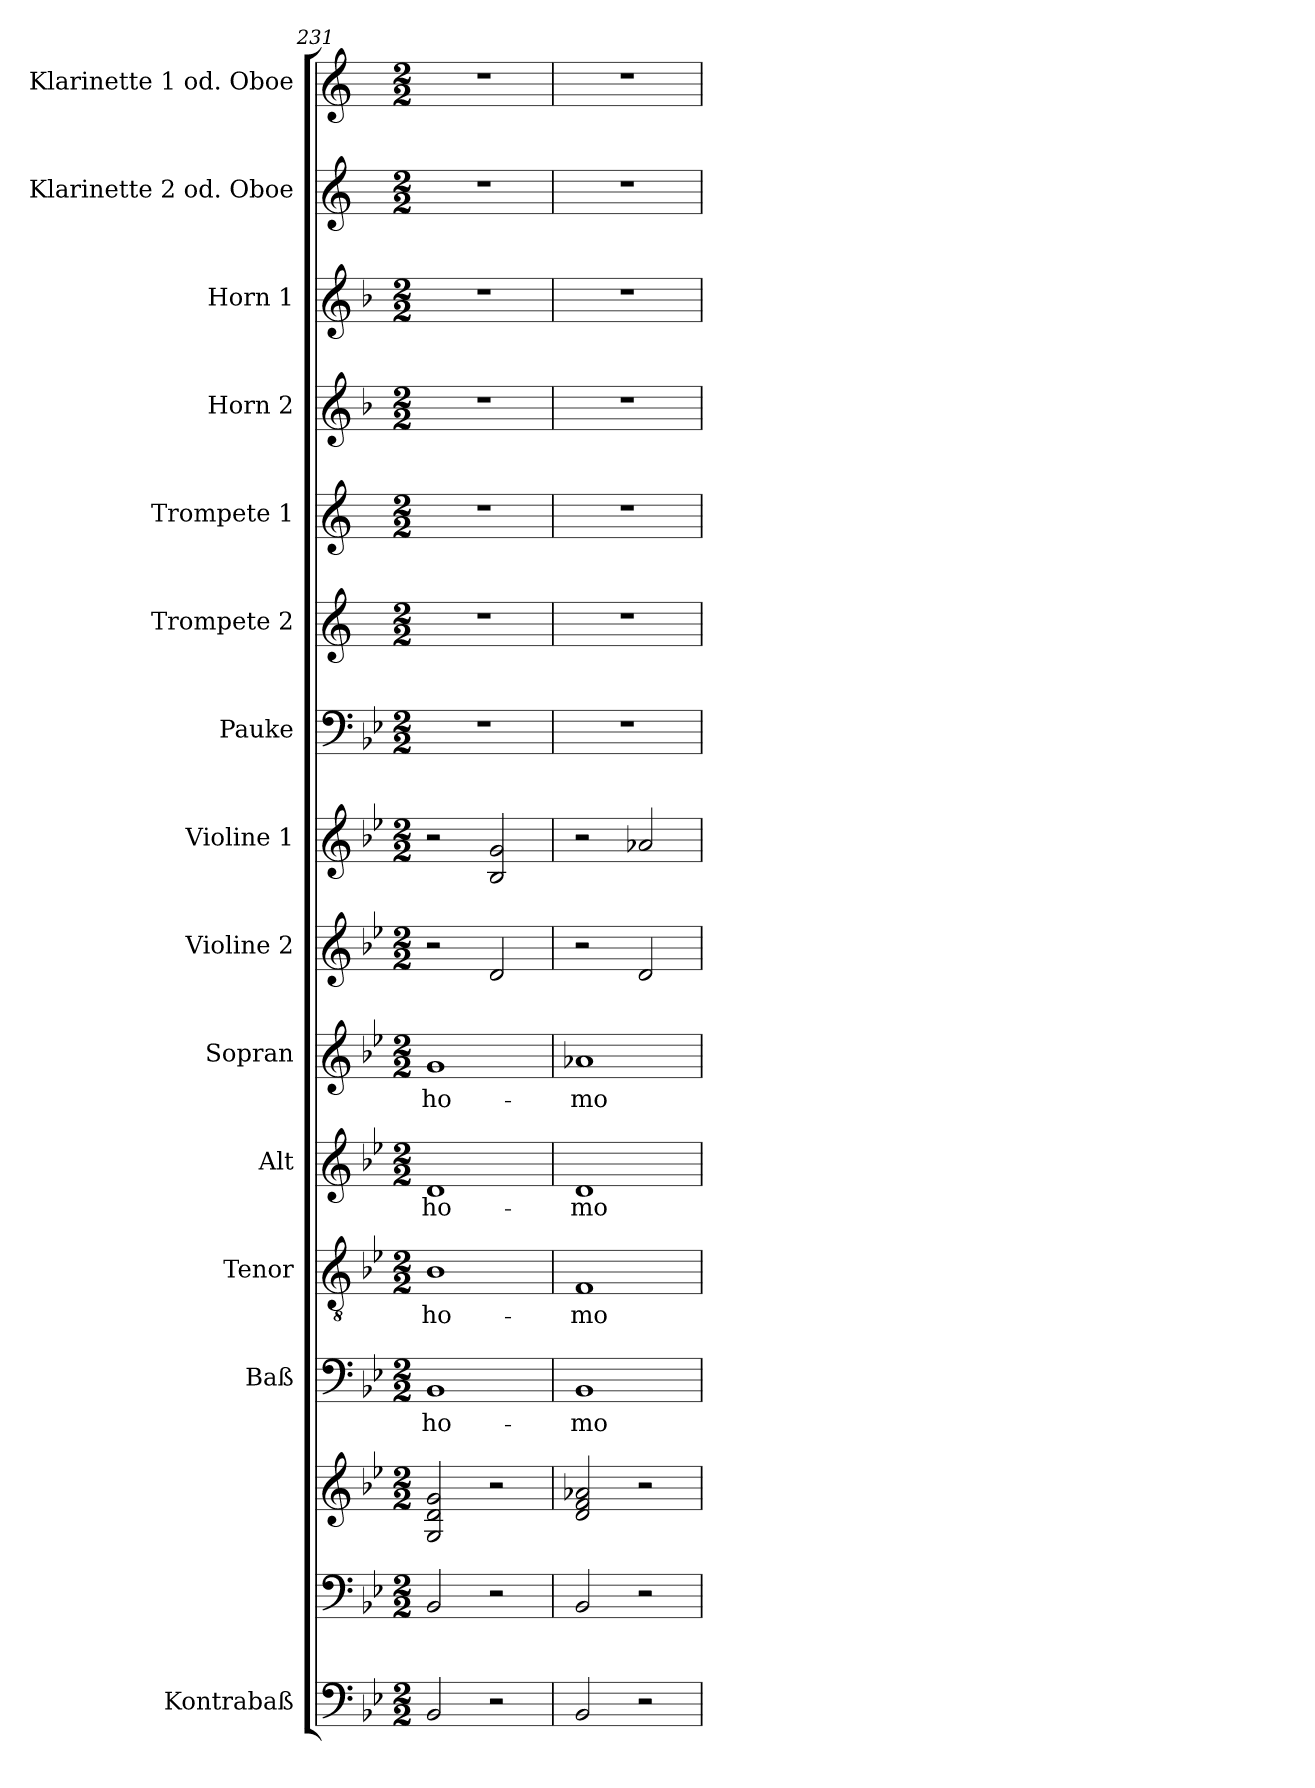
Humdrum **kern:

**kern	**kern	**kern	**kern	**text	**kern	**text	**kern	**text	**kern	**text	**kern	**kern	**kern	**kern	**kern	**kern	**kern	**kern	**kern
*part15	*part14	*part14	*part13	*part13	*part12	*part12	*part11	*part11	*part10	*part10	*part9	*part8	*part7	*part6	*part5	*part4	*part3	*part2	*part1
*staff16	*staff15	*staff14	*staff13	*staff13	*staff12	*staff12	*staff11	*staff11	*staff10	*staff10	*staff9	*staff8	*staff7	*staff6	*staff5	*staff4	*staff3	*staff2	*staff1
*I"Kontrabaß	*	*	*I"Baß	*	*I"Tenor	*	*I"Alt	*	*I"Sopran	*	*I"Violine 2	*I"Violine 1	*I"Pauke	*I"Trompete 2	*I"Trompete 1	*I"Horn 2	*I"Horn 1	*I"Klarinette 2 od. Oboe	*I"Klarinette 1 od. Oboe
*	*	*	*	*	*	*	*	*	*	*	*	*	*	*I'Tpt	*I'Tpt	*I'Hn	*I'Hn	*	*
*clefF4	*clefF4	*clefG2	*clefF4	*	*clefGv2	*	*clefG2	*	*clefG2	*	*clefG2	*clefG2	*clefF4	*clefG2	*clefG2	*clefG2	*clefG2	*clefG2	*clefG2
*ITrd7c12	*	*	*	*	*	*	*	*	*	*	*	*	*	*ITrd1c2	*ITrd1c2	*ITrd4c7	*ITrd4c7	*ITrd1c2	*ITrd1c2
*k[b-e-]	*k[b-e-]	*k[b-e-]	*k[b-e-]	*	*k[b-e-]	*	*k[b-e-]	*	*k[b-e-]	*	*k[b-e-]	*k[b-e-]	*k[b-e-]	*k[b-e-]	*k[b-e-]	*k[b-e-]	*k[b-e-]	*k[b-e-]	*k[b-e-]
*B-:	*B-:	*B-:	*B-:	*	*B-:	*	*B-:	*	*B-:	*	*B-:	*B-:	*B-:	*B-:	*B-:	*B-:	*B-:	*B-:	*B-:
*M2/2	*M2/2	*M2/2	*M2/2	*	*M2/2	*	*M2/2	*	*M2/2	*	*M2/2	*M2/2	*M2/2	*M2/2	*M2/2	*M2/2	*M2/2	*M2/2	*M2/2
=231	=231	=231	=231	=231	=231	=231	=231	=231	=231	=231	=231	=231	=231	=231	=231	=231	=231	=231	=231
!	!	!	!	!LO:LY:b	!	!LO:LY:b	!	!LO:LY:b	!	!LO:LY:b	!	!	!	!	!	!	!	!	!
2BBB-/	2BB-/	2G/ 2d/ 2g/	1BB-	ho-	1B-	ho-	1d	ho-	1g	ho-	2r	2r	1r	1r	1r	1r	1r	1r	1r
2r	2r	2r	.	.	.	.	.	.	.	.	2d/	2B-/ 2g/	.	.	.	.	.	.	.
=232	=232	=232	=232	=232	=232	=232	=232	=232	=232	=232	=232	=232	=232	=232	=232	=232	=232	=232	=232
!	!	!	!	!LO:LY:b	!	!LO:LY:b	!	!LO:LY:b	!	!LO:LY:b	!	!	!	!	!	!	!	!	!
2BBB-/	2BB-/	2d/ 2f/ 2a-X/	1BB-	-mo	1F	-mo	1d	-mo	1a-X	-mo	2r	2r	1r	1r	1r	1r	1r	1r	1r
2r	2r	2r	.	.	.	.	.	.	.	.	2d/	2a-X/	.	.	.	.	.	.	.
=	=	=	=	=	=	=	=	=	=	=	=	=	=	=	=	=	=	=	=
*-	*-	*-	*-	*-	*-	*-	*-	*-	*-	*-	*-	*-	*-	*-	*-	*-	*-	*-	*-
